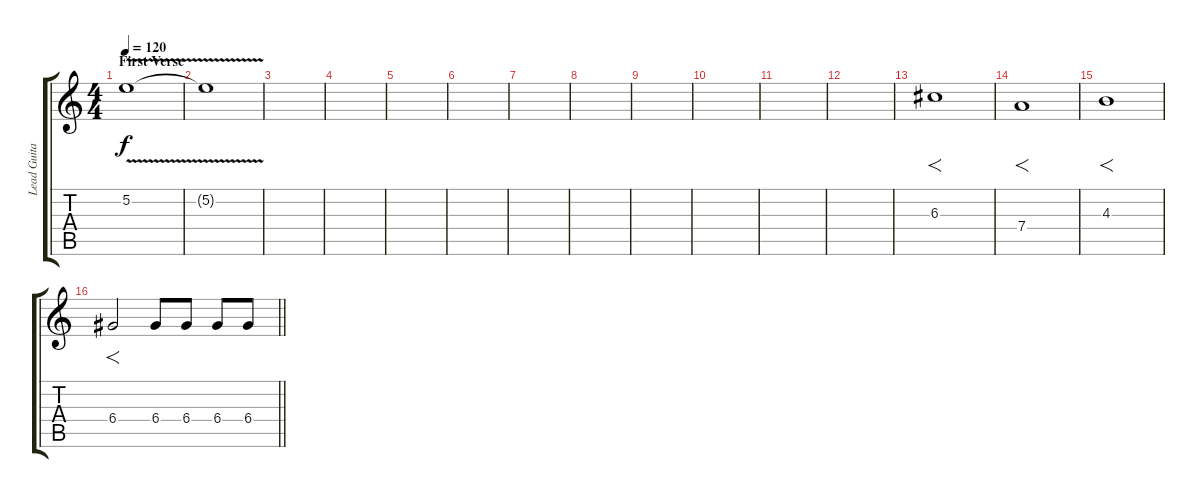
\track ("Lead Guitar" "Lead Guita") {instrument overdrivenguitar}
\staff {score tabs}
\tuning (E4 B3 G3 D3 A2 E2) {hide}
\ts (4 4)
\section ("" "First Verse")
\tempo 120
\clef g2
\ks c
5.2{v}.1{dy f} |
5.2{t}.1 |
|
|
|
|
|
|
|
|
|
|
6.3.1{f} |
7.4.1{f} |
4.3.1{f} |
\barLineRight lightlight
6.4.2{f} 6.4.8 6.4.8 6.4.8 6.4.8
